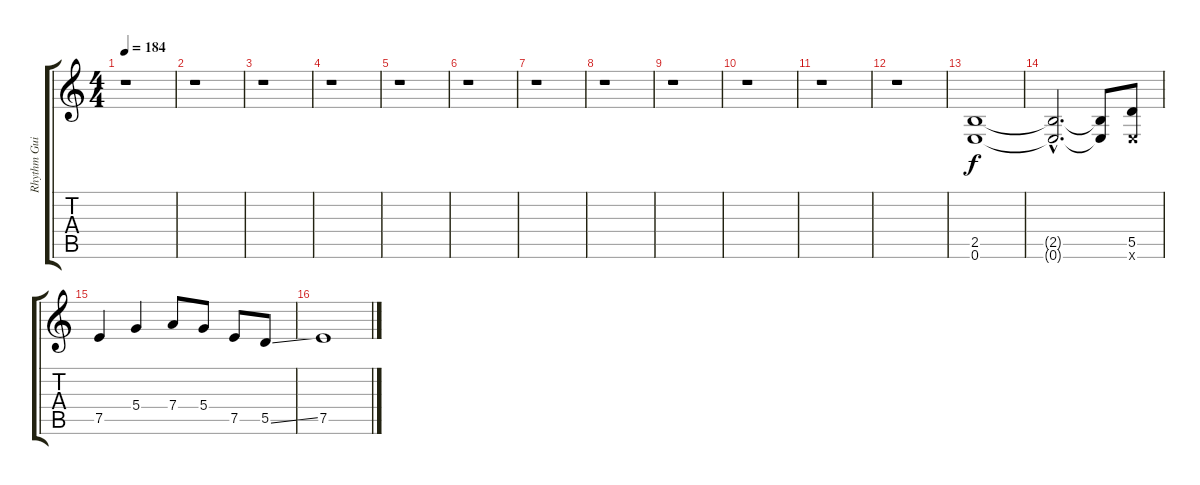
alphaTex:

\track ("Rhythm Guitar" "Rhythm Gui") {instrument overdrivenguitar}
\staff {score tabs}
\tuning (E4 B3 G3 D3 A2 E2) {hide}
\ts (4 4)
\tempo 184
\clef g2
\ks c
r.1{dy f} |
r.1 |
r.1 |
r.1 |
r.1 |
r.1 |
r.1 |
r.1 |
r.1 |
r.1 |
r.1 |
r.1 |
(2.5 0.6).1 |
(2.5{hac t} 0.6{hac t}).2{d} (2.5{t} 0.6{t}).8 (5.5 0.6{x}).8 |
7.5.4 5.4.4 7.4.8 5.4.8 7.5.8 5.5{ss}.8 |
7.5.1
